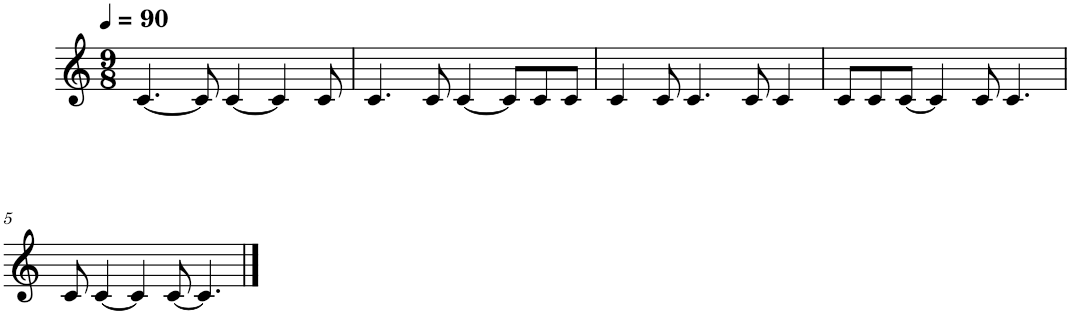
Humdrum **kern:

**kern
*part1
*staff1
*I"Piano
*I'Pno.
*clefG2
*k[]
*M9/8
*MM90
=1
[4.c/
8c/]
[4c/
4c/]
8c/
=2
4.c/
8c/
[4c/
8c/L]
8c/
8c/J
=3
4c/
8c/
4.c/
8c/
4c/
=4
8c/L
8c/
[8c/J
4c/]
8c/
4.c/
!!LO:LB:g=z
=5
8c/
[4c/
4c/]
[8c/
4.c/]
==
*-
